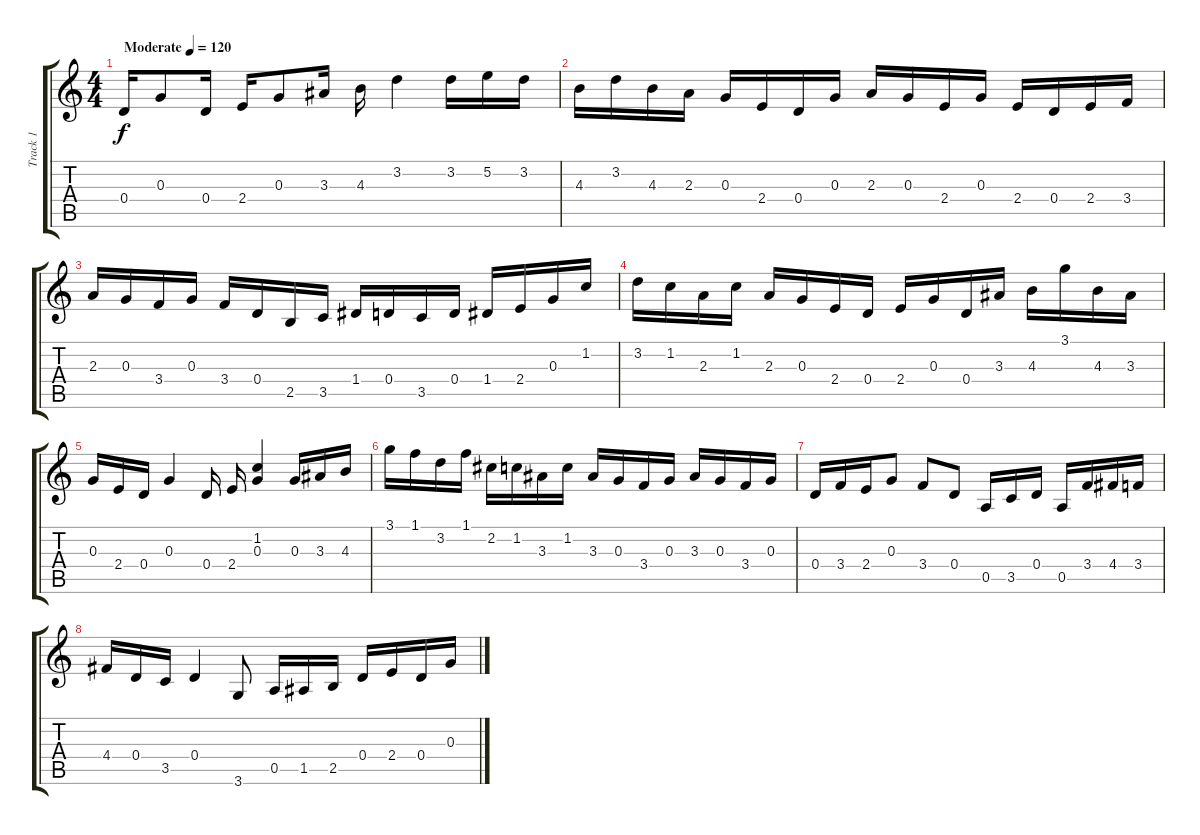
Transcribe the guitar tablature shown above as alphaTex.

\track ("Track 1" "Track 1") {instrument acousticguitarsteel}
\staff {score tabs}
\tuning (E4 B3 G3 D3 A2 E2) {hide}
\ts (4 4)
\tempo (120 "Moderate")
\clef g2
\ks c
0.4.16{dy f instrument acousticguitarsteel} 0.3.8 0.4.16 2.4.16 0.3.8 3.3.16 4.3.16 3.2.4 3.2.16 5.2.16 3.2.16 |
4.3.16 3.2.16 4.3.16 2.3.16 0.3.16 2.4.16 0.4.16 0.3.16 2.3.16 0.3.16 2.4.16 0.3.16 2.4.16 0.4.16 2.4.16 3.4.16 |
2.3.16 0.3.16 3.4.16 0.3.16 3.4.16 0.4.16 2.5.16 3.5.16 1.4.16 0.4.16 3.5.16 0.4.16 1.4.16 2.4.16 0.3.16 1.2.16 |
3.2.16 1.2.16 2.3.16 1.2.16 2.3.16 0.3.16 2.4.16 0.4.16 2.4.16 0.3.16 0.4.16 3.3.16 4.3.16 3.1.16 4.3.16 3.3.16 |
0.3.16 2.4.16 0.4.16 0.3.4 0.4.16 2.4.16 (1.2 0.3).4 0.3.16 3.3.16 4.3.16 |
3.1.16 1.1.16 3.2.16 1.1.16 2.2.16 1.2.16 3.3.16 1.2.16 3.3.16 0.3.16 3.4.16 0.3.16 3.3.16 0.3.16 3.4.16 0.3.16 |
0.4.16 3.4.16 2.4.16 0.3.8 3.4.8 0.4.8 0.5.16 3.5.16 0.4.16 0.5.16 3.4.16 4.4.16 3.4.16 |
4.4.16 0.4.16 3.5.16 0.4.4 3.6.8 0.5.16 1.5.16 2.5.16 0.4.16 2.4.16 0.4.16 0.3.16
